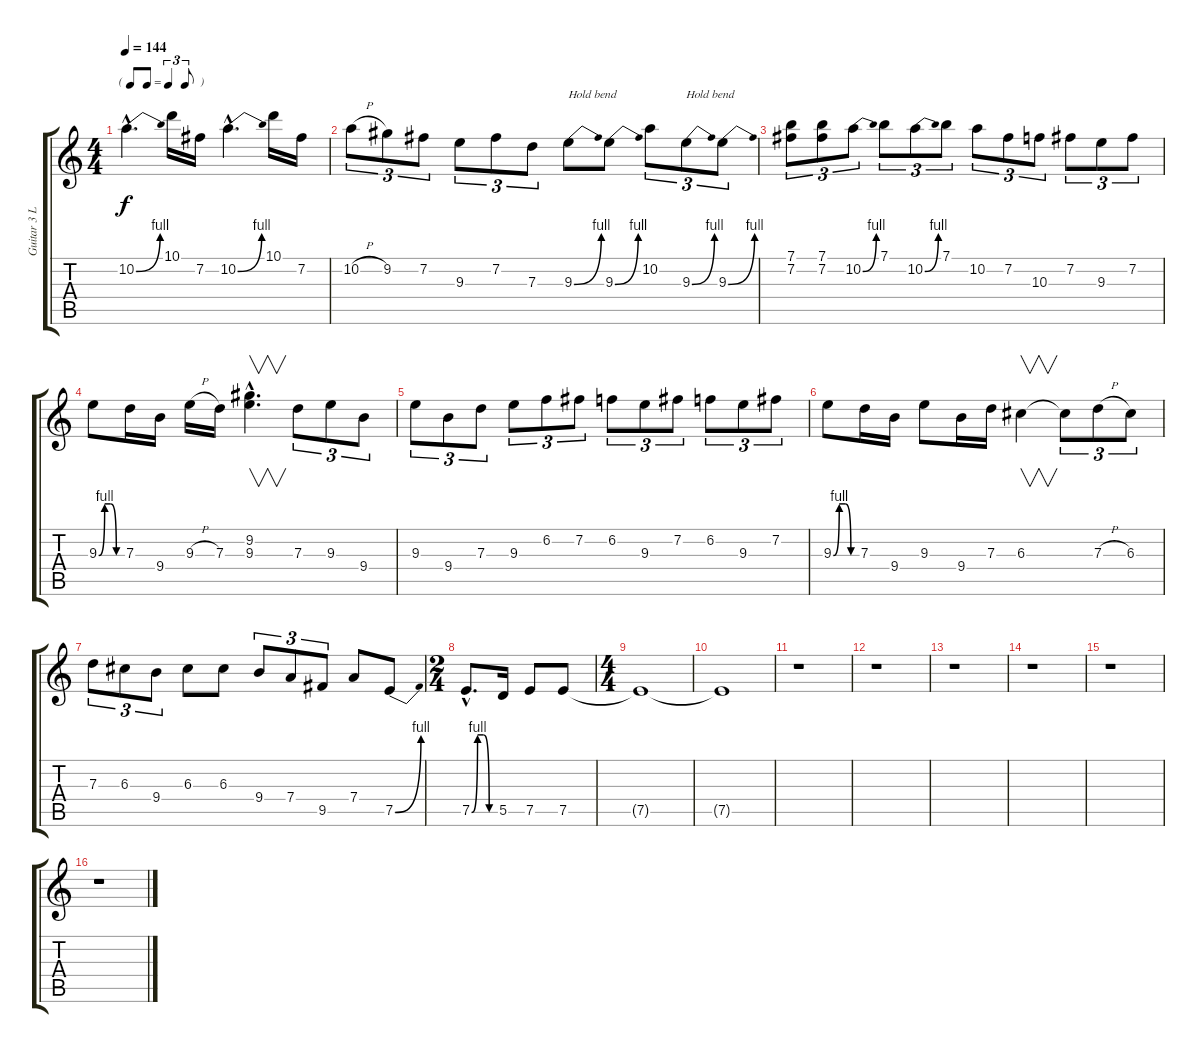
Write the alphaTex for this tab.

\track ("Guitar 3 Lead" "Guitar 3 L") {instrument distortionguitar}
\staff {score tabs}
\tuning (E4 B3 G3 D3 A2 E2) {hide}
\ts (4 4)
\tf triplet8th
\tempo 144
\clef g2
\ks c
10.2{be (bend 0 0 60 4) hac}.4{d dy f} 10.1.16 7.2.16 10.2{be (bend 0 0 60 4) hac}.4{d} 10.1.16 7.2.16 |
10.2{h}.8{tu (3 2)} 9.2.8{tu (3 2)} 7.2.8{tu (3 2)} 9.3.8{tu (3 2)} 7.2.8{tu (3 2)} 7.3.8{tu (3 2)} 9.3{be (bend 0 0 60 4)}.8{txt "Hold bend"} 9.3{be (bend 0 0 60 4)}.8 10.2.8{tu (3 2)} 9.3{be (bend 0 0 60 4)}.8{tu (3 2) txt "Hold bend"} 9.3{be (bend 0 0 60 4)}.8{tu (3 2)} |
(7.1 7.2).8{tu (3 2)} (7.1 7.2).8{tu (3 2)} 10.2{be (bend 0 0 60 4)}.8{tu (3 2)} 7.1.8{tu (3 2)} 10.2{be (bend 0 0 60 4)}.8{tu (3 2)} 7.1.8{tu (3 2)} 10.2.8{tu (3 2)} 7.2.8{tu (3 2)} 10.3.8{tu (3 2)} 7.2.8{tu (3 2)} 9.3.8{tu (3 2)} 7.2.8{tu (3 2)} |
9.3{be (custom 0 0 15 4 30 4 45 0 60 0)}.8 7.3.16 9.4.16 9.3{h}.16 7.3.16 (9.2{hac} 9.3{hac}).4{v d} 7.3.8{tu (3 2)} 9.3.8{tu (3 2)} 9.4.8{tu (3 2)} |
9.3.8{tu (3 2)} 9.4.8{tu (3 2)} 7.3.8{tu (3 2)} 9.3.8{tu (3 2)} 6.2.8{tu (3 2)} 7.2.8{tu (3 2)} 6.2.8{tu (3 2)} 9.3.8{tu (3 2)} 7.2.8{tu (3 2)} 6.2.8{tu (3 2)} 9.3.8{tu (3 2)} 7.2.8{tu (3 2)} |
9.3{be (custom 0 0 15 4 30 4 45 0 60 0)}.8 7.3.16 9.4.16 9.3.8 9.4.16 7.3.16 6.3.4{v} 6.3{t}.8{tu (3 2)} 7.3{h}.8{tu (3 2)} 6.3.8{tu (3 2)} |
7.3.8{tu (3 2)} 6.3.8{tu (3 2)} 9.4.8{tu (3 2)} 6.3.8 6.3.8 9.4.8{tu (3 2)} 7.4.8{tu (3 2)} 9.5.8{tu (3 2)} 7.4.8 7.5{be (bend 0 0 60 4)}.8 |
\ts (2 4)
7.5{be (custom 0 0 15 4 30 4 45 0 60 0) hac}.8{d} 5.5.16 7.5.8 7.5.8 |
\ts (4 4)
7.5{t}.1 |
7.5{t}.1 |
r.1 |
r.1 |
r.1 |
r.1 |
r.1 |
r.1
